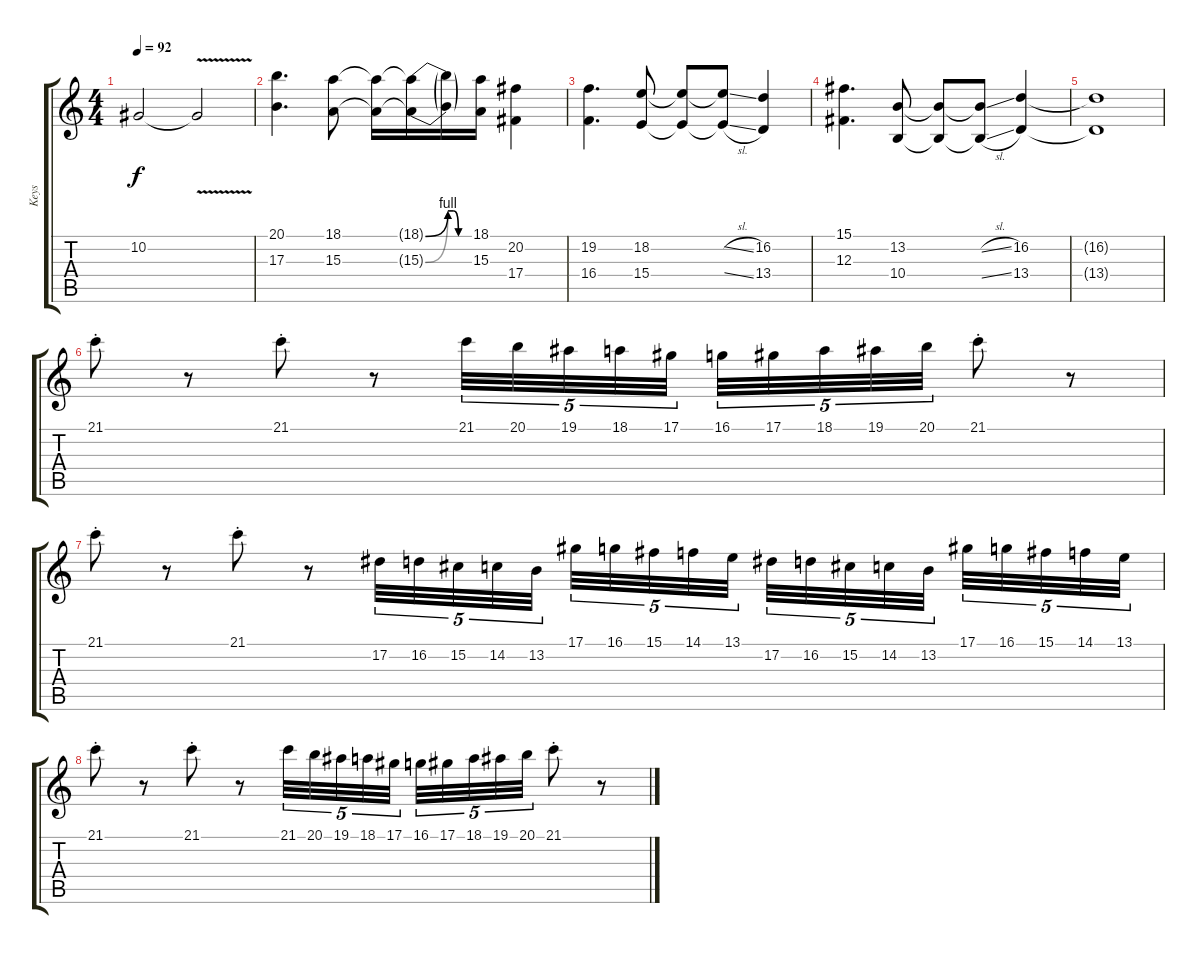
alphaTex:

\track ("Keys" "Keys") {instrument stringensemble1}
\staff {score tabs}
\tuning (Eb4 Bb3 Gb3 Db3 Ab2 Eb2) {hide}
\ts (4 4)
\tempo 92
\clef g2
\ks c
10.2.2{dy f} 10.2{v t}.2 |
(20.1 17.3).4{d} (18.1 15.3).8 (18.1{t} 15.3{t}).16 (18.1{be (bend 0 0 60 4) t} 15.3{be (bend 0 0 60 4) t}).16 (18.1{be (custom 0 4 15 4 30 0 60 0) t} 15.3{be (custom 0 4 15 4 30 0 60 0) t}).16 (18.1 15.3).16 (20.2 17.4).4 |
(19.2 16.4).4{d} (18.2 15.4).8 (18.2{t} 15.4{t}).8 (18.2{sl t} 15.4{sl t}).8 (16.2 13.4).4 |
(15.1 12.3).4{d} (13.2 10.4).8 (13.2{t} 10.4{t}).8 (13.2{sl t} 10.4{sl t}).8 (16.2 13.4).4 |
(16.2{t} 13.4{t}).1 |
21.1{st}.8 r.8 21.1{st}.8 r.8 21.1.32{tu (5 4)} 20.1.32{tu (5 4)} 19.1.32{tu (5 4)} 18.1.32{tu (5 4)} 17.1.32{tu (5 4) beam splitsecondary} 16.1.32{tu (5 4)} 17.1.32{tu (5 4)} 18.1.32{tu (5 4)} 19.1.32{tu (5 4)} 20.1.32{tu (5 4)} 21.1{st}.8 r.8 |
21.1{st}.8 r.8 21.1{st}.8 r.8 17.2.32{tu (5 4)} 16.2.32{tu (5 4)} 15.2.32{tu (5 4)} 14.2.32{tu (5 4)} 13.2.32{tu (5 4) beam splitsecondary} 17.1.32{tu (5 4)} 16.1.32{tu (5 4)} 15.1.32{tu (5 4)} 14.1.32{tu (5 4)} 13.1.32{tu (5 4)} 17.2.32{tu (5 4)} 16.2.32{tu (5 4)} 15.2.32{tu (5 4)} 14.2.32{tu (5 4)} 13.2.32{tu (5 4) beam splitsecondary} 17.1.32{tu (5 4)} 16.1.32{tu (5 4)} 15.1.32{tu (5 4)} 14.1.32{tu (5 4)} 13.1.32{tu (5 4)} |
21.1{st}.8 r.8 21.1{st}.8 r.8 21.1.32{tu (5 4)} 20.1.32{tu (5 4)} 19.1.32{tu (5 4)} 18.1.32{tu (5 4)} 17.1.32{tu (5 4) beam splitsecondary} 16.1.32{tu (5 4)} 17.1.32{tu (5 4)} 18.1.32{tu (5 4)} 19.1.32{tu (5 4)} 20.1.32{tu (5 4)} 21.1{st}.8 r.8
